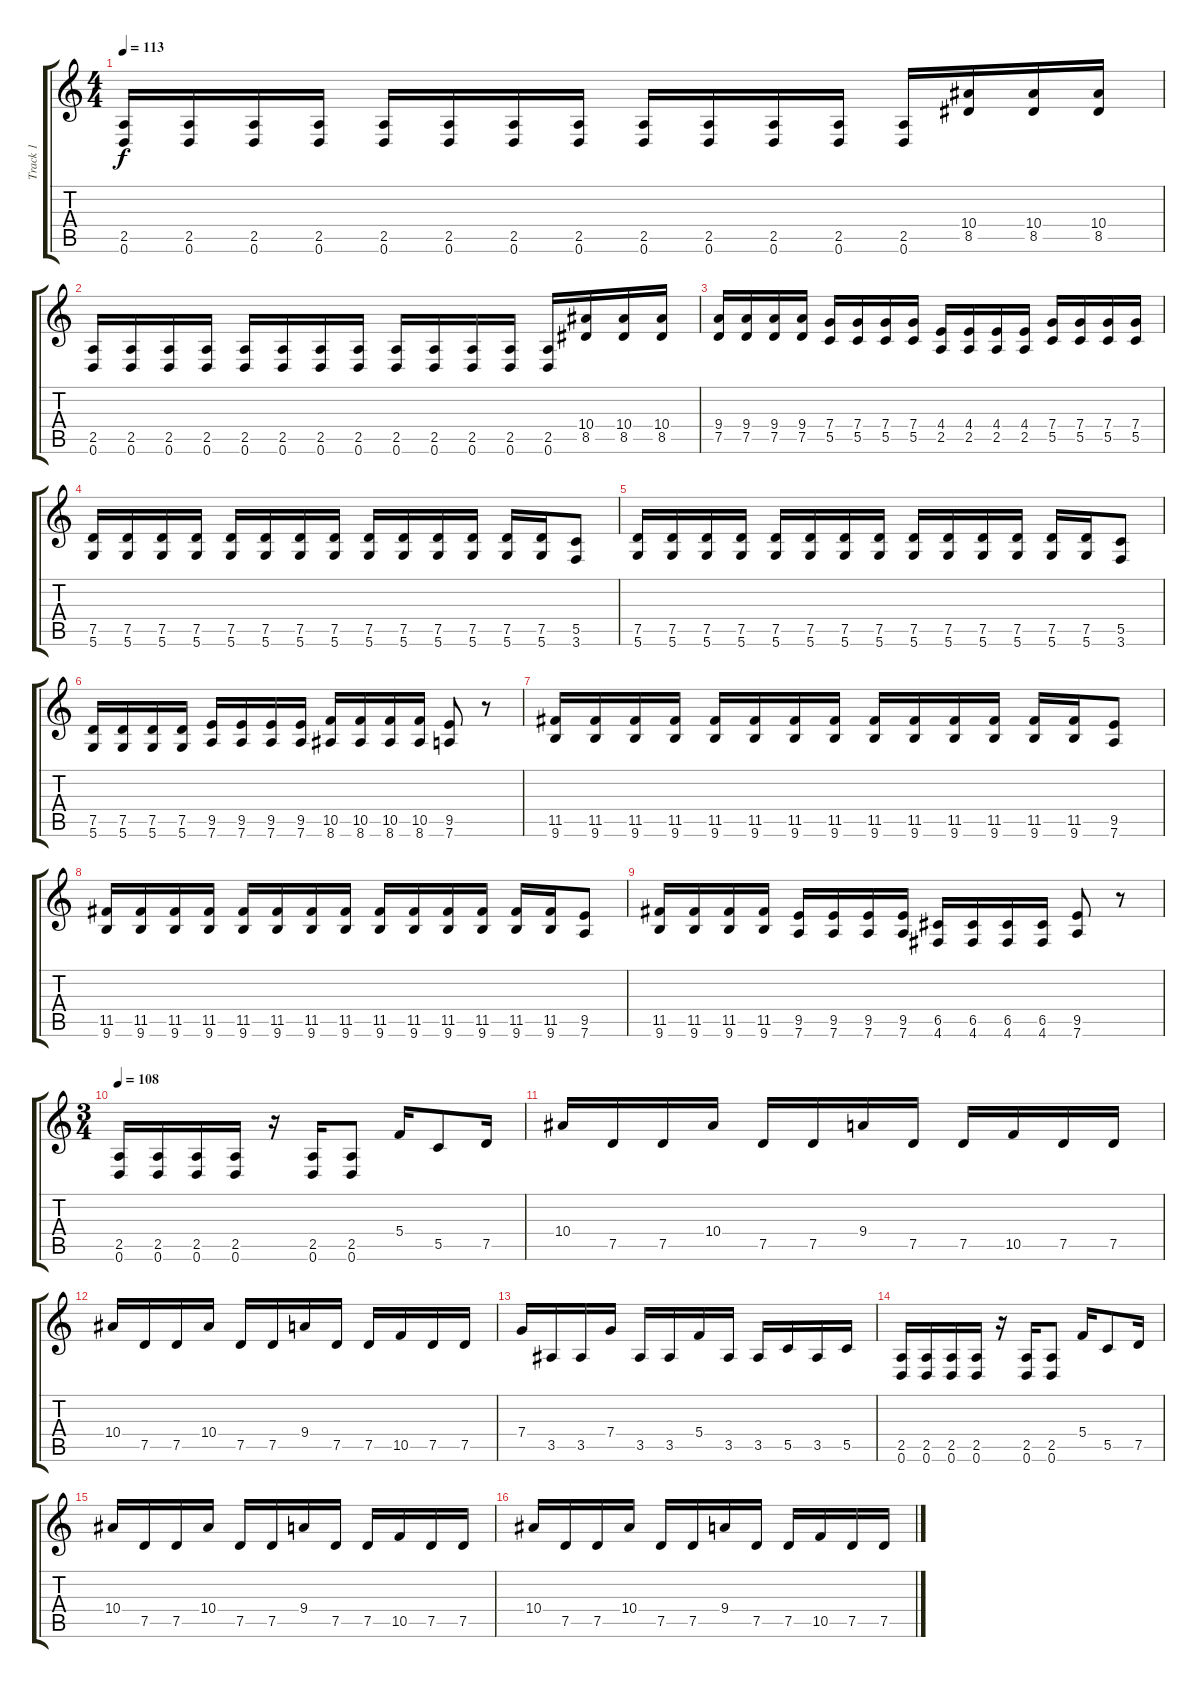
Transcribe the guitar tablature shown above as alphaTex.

\track ("Track 1" "Track 1") {instrument overdrivenguitar}
\staff {score tabs}
\tuning (D4 A3 F3 C3 G2 D2) {hide}
\ts (4 4)
\tempo 113
\clef g2
\ks c
(2.5 0.6).16{dy f} (2.5 0.6).16 (2.5 0.6).16 (2.5 0.6).16 (2.5 0.6).16 (2.5 0.6).16 (2.5 0.6).16 (2.5 0.6).16 (2.5 0.6).16 (2.5 0.6).16 (2.5 0.6).16 (2.5 0.6).16 (2.5 0.6).16 (10.4 8.5).16 (10.4 8.5).16 (10.4 8.5).16 |
(2.5 0.6).16 (2.5 0.6).16 (2.5 0.6).16 (2.5 0.6).16 (2.5 0.6).16 (2.5 0.6).16 (2.5 0.6).16 (2.5 0.6).16 (2.5 0.6).16 (2.5 0.6).16 (2.5 0.6).16 (2.5 0.6).16 (2.5 0.6).16 (10.4 8.5).16 (10.4 8.5).16 (10.4 8.5).16 |
(9.4 7.5).16 (9.4 7.5).16 (9.4 7.5).16 (9.4 7.5).16 (7.4 5.5).16 (7.4 5.5).16 (7.4 5.5).16 (7.4 5.5).16 (4.4 2.5).16 (4.4 2.5).16 (4.4 2.5).16 (4.4 2.5).16 (7.4 5.5).16 (7.4 5.5).16 (7.4 5.5).16 (7.4 5.5).16 |
(7.5 5.6).16 (7.5 5.6).16 (7.5 5.6).16 (7.5 5.6).16 (7.5 5.6).16 (7.5 5.6).16 (7.5 5.6).16 (7.5 5.6).16 (7.5 5.6).16 (7.5 5.6).16 (7.5 5.6).16 (7.5 5.6).16 (7.5 5.6).16 (7.5 5.6).16 (5.5 3.6).8 |
(7.5 5.6).16 (7.5 5.6).16 (7.5 5.6).16 (7.5 5.6).16 (7.5 5.6).16 (7.5 5.6).16 (7.5 5.6).16 (7.5 5.6).16 (7.5 5.6).16 (7.5 5.6).16 (7.5 5.6).16 (7.5 5.6).16 (7.5 5.6).16 (7.5 5.6).16 (5.5 3.6).8 |
(7.5 5.6).16 (7.5 5.6).16 (7.5 5.6).16 (7.5 5.6).16 (9.5 7.6).16 (9.5 7.6).16 (9.5 7.6).16 (9.5 7.6).16 (10.5 8.6).16 (10.5 8.6).16 (10.5 8.6).16 (10.5 8.6).16 (9.5 7.6).8 r.8 |
(11.5 9.6).16 (11.5 9.6).16 (11.5 9.6).16 (11.5 9.6).16 (11.5 9.6).16 (11.5 9.6).16 (11.5 9.6).16 (11.5 9.6).16 (11.5 9.6).16 (11.5 9.6).16 (11.5 9.6).16 (11.5 9.6).16 (11.5 9.6).16 (11.5 9.6).16 (9.5 7.6).8 |
(11.5 9.6).16 (11.5 9.6).16 (11.5 9.6).16 (11.5 9.6).16 (11.5 9.6).16 (11.5 9.6).16 (11.5 9.6).16 (11.5 9.6).16 (11.5 9.6).16 (11.5 9.6).16 (11.5 9.6).16 (11.5 9.6).16 (11.5 9.6).16 (11.5 9.6).16 (9.5 7.6).8 |
(11.5 9.6).16 (11.5 9.6).16 (11.5 9.6).16 (11.5 9.6).16 (9.5 7.6).16 (9.5 7.6).16 (9.5 7.6).16 (9.5 7.6).16 (6.5 4.6).16 (6.5 4.6).16 (6.5 4.6).16 (6.5 4.6).16 (9.5 7.6).8 r.8 |
\ts (3 4)
\tempo 108
(2.5 0.6).16 (2.5 0.6).16 (2.5 0.6).16 (2.5 0.6).16 r.16 (2.5 0.6).16 (2.5 0.6).8 5.4.16 5.5.8 7.5.16 |
10.4.16 7.5.16 7.5.16 10.4.16 7.5.16 7.5.16 9.4.16 7.5.16 7.5.16 10.5.16 7.5.16 7.5.16 |
10.4.16 7.5.16 7.5.16 10.4.16 7.5.16 7.5.16 9.4.16 7.5.16 7.5.16 10.5.16 7.5.16 7.5.16 |
7.4.16 3.5.16 3.5.16 7.4.16 3.5.16 3.5.16 5.4.16 3.5.16 3.5.16 5.5.16 3.5.16 5.5.16 |
(2.5 0.6).16 (2.5 0.6).16 (2.5 0.6).16 (2.5 0.6).16 r.16 (2.5 0.6).16 (2.5 0.6).8 5.4.16 5.5.8 7.5.16 |
10.4.16 7.5.16 7.5.16 10.4.16 7.5.16 7.5.16 9.4.16 7.5.16 7.5.16 10.5.16 7.5.16 7.5.16 |
10.4.16 7.5.16 7.5.16 10.4.16 7.5.16 7.5.16 9.4.16 7.5.16 7.5.16 10.5.16 7.5.16 7.5.16
